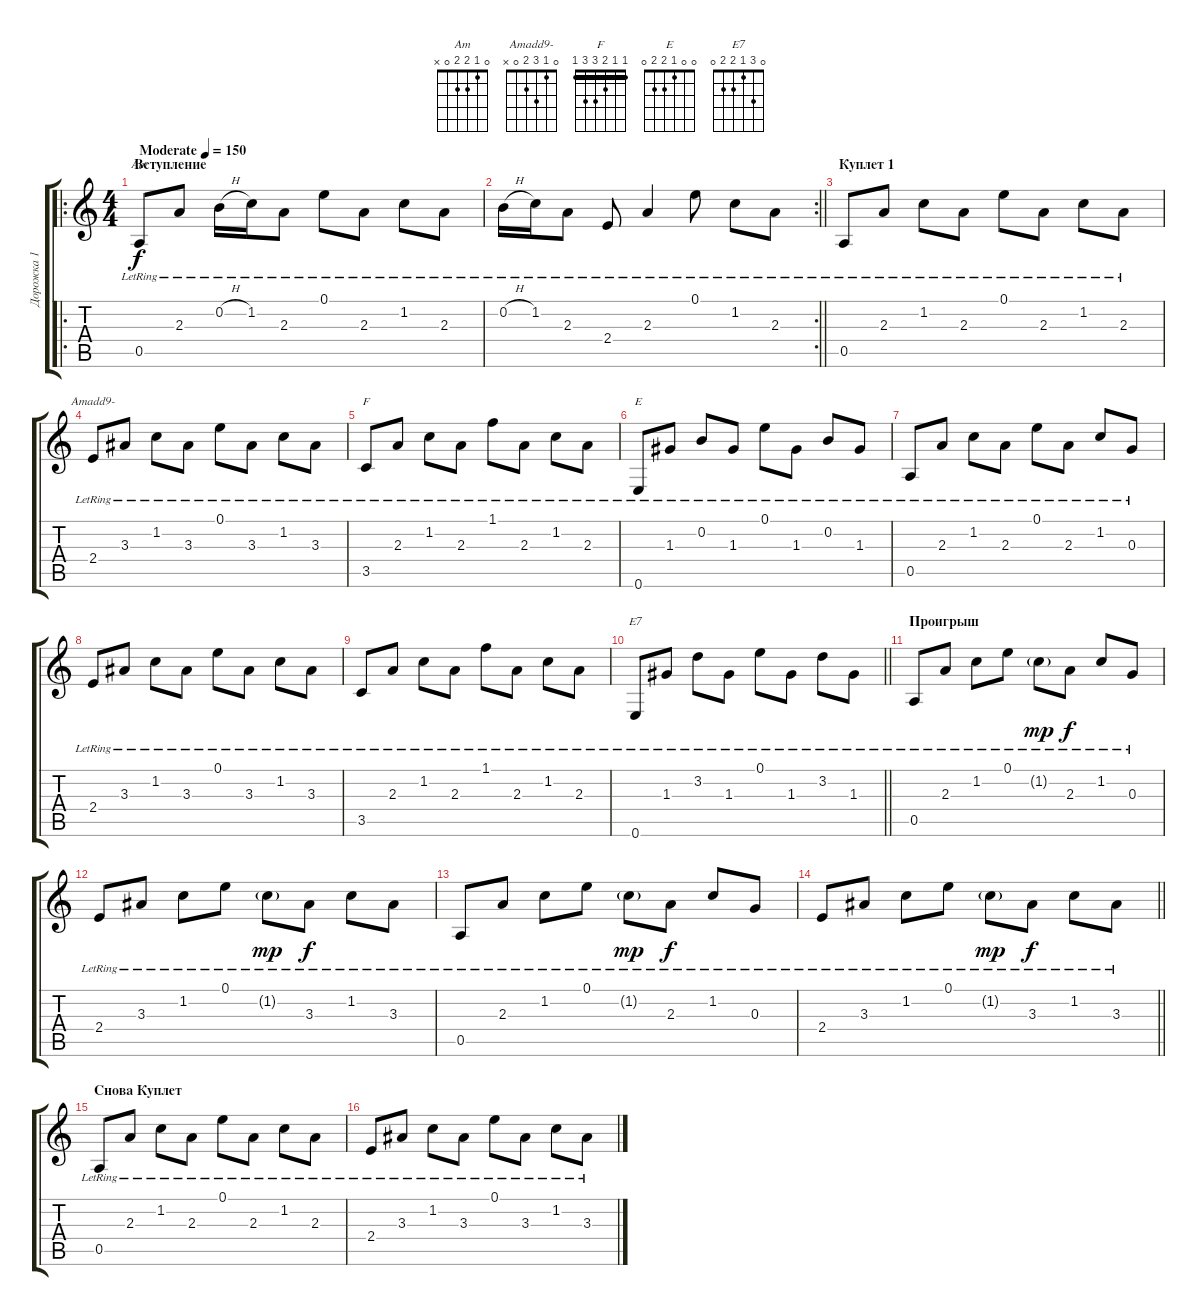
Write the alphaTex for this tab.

\track ("Дорожка 1" "Дорожка 1") {instrument acousticguitarsteel}
\staff {score tabs}
\tuning (E4 B3 G3 D3 A2 E2) {hide}
\chord ("Am" 0 1 2 2 0 x)
\chord ("Amadd9-" 0 1 3 2 0 x)
\chord ("F" 1 1 2 3 3 1) {barre 1}
\chord ("E" 0 0 1 2 2 0)
\chord ("E7" 0 3 1 2 2 0)
\ro
\ts (4 4)
\section ("" "Вступление")
\tempo (150 "Moderate")
\clef g2
\ks c
0.5{lr}.8{ch "Am" dy f instrument acousticguitarsteel} 2.3{lr}.8 0.2{h lr}.16 1.2{lr}.16 2.3{lr}.8 0.1{lr}.8 2.3{lr}.8 1.2{lr}.8 2.3{lr}.8 |
\rc 2
\barLineRight lightlight
0.2{h lr}.16 1.2{lr}.16 2.3{lr}.8 2.4{lr}.8 2.3{lr}.4 0.1{lr}.8 1.2{lr}.8 2.3{lr}.8 |
\section ("" "Куплет 1")
0.5{lr}.8 2.3{lr}.8 1.2{lr}.8 2.3{lr}.8 0.1{lr}.8 2.3{lr}.8 1.2{lr}.8 2.3{lr}.8 |
2.4{lr}.8{ch "Amadd9-"} 3.3{lr}.8 1.2{lr}.8 3.3{lr}.8 0.1{lr}.8 3.3{lr}.8 1.2{lr}.8 3.3{lr}.8 |
3.5{lr}.8{ch "F"} 2.3{lr}.8 1.2{lr}.8 2.3{lr}.8 1.1{lr}.8 2.3{lr}.8 1.2{lr}.8 2.3{lr}.8 |
0.6{lr}.8{ch "E"} 1.3{lr}.8 0.2{lr}.8 1.3{lr}.8 0.1{lr}.8 1.3{lr}.8 0.2{lr}.8 1.3{lr}.8 |
0.5{lr}.8 2.3{lr}.8 1.2{lr}.8 2.3{lr}.8 0.1{lr}.8 2.3{lr}.8 1.2{lr}.8 0.3{lr}.8 |
2.4{lr}.8 3.3{lr}.8 1.2{lr}.8 3.3{lr}.8 0.1{lr}.8 3.3{lr}.8 1.2{lr}.8 3.3{lr}.8 |
3.5{lr}.8 2.3{lr}.8 1.2{lr}.8 2.3{lr}.8 1.1{lr}.8 2.3{lr}.8 1.2{lr}.8 2.3{lr}.8 |
\barLineRight lightlight
0.6{lr}.8{ch "E7"} 1.3{lr}.8 3.2{lr}.8 1.3{lr}.8 0.1{lr}.8 1.3{lr}.8 3.2{lr}.8 1.3{lr}.8 |
\section ("" "Проигрыш")
0.5{lr}.8 2.3{lr}.8 1.2{lr}.8 0.1{lr}.8 1.2{g lr}.8{dy mp} 2.3{lr}.8{dy f} 1.2{lr}.8 0.3{lr}.8 |
2.4{lr}.8 3.3{lr}.8 1.2{lr}.8 0.1{lr}.8 1.2{g lr}.8{dy mp} 3.3{lr}.8{dy f} 1.2{lr}.8 3.3{lr}.8 |
0.5{lr}.8 2.3{lr}.8 1.2{lr}.8 0.1{lr}.8 1.2{g lr}.8{dy mp} 2.3{lr}.8{dy f} 1.2{lr}.8 0.3{lr}.8 |
\barLineRight lightlight
2.4{lr}.8 3.3{lr}.8 1.2{lr}.8 0.1{lr}.8 1.2{g lr}.8{dy mp} 3.3{lr}.8{dy f} 1.2{lr}.8 3.3{lr}.8 |
\section ("" "Снова Куплет")
0.5{lr}.8 2.3{lr}.8 1.2{lr}.8 2.3{lr}.8 0.1{lr}.8 2.3{lr}.8 1.2{lr}.8 2.3{lr}.8 |
2.4{lr}.8 3.3{lr}.8 1.2{lr}.8 3.3{lr}.8 0.1{lr}.8 3.3{lr}.8 1.2{lr}.8 3.3{lr}.8
